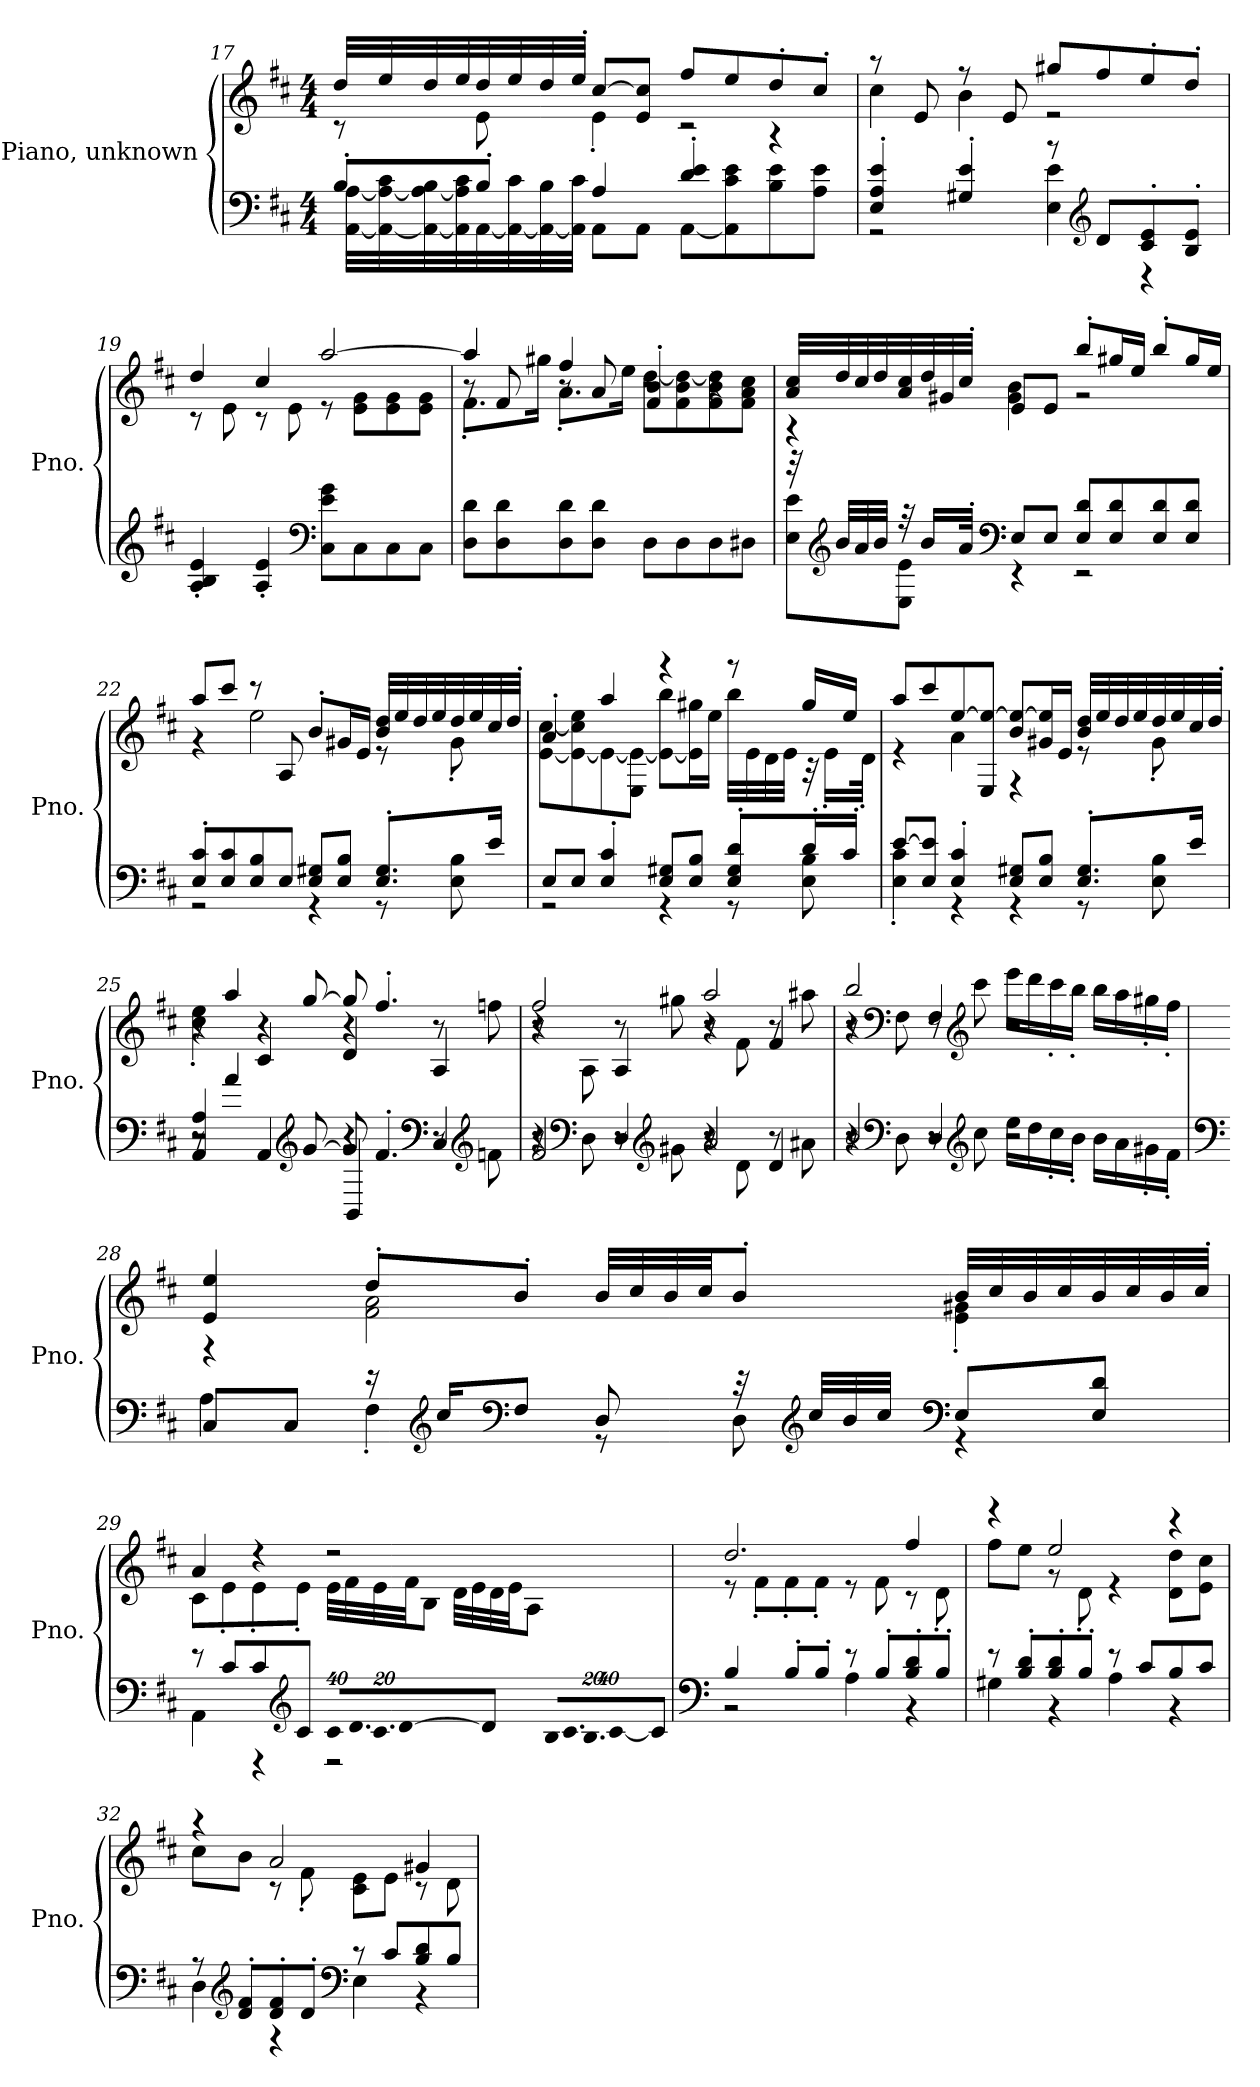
**kern	**kern
*part1	*part1
*staff2	*staff1
*I"Piano, unknown	*
*I'Pno.	*
*clefF4	*clefG2
*k[f#c#]	*k[f#c#]
*M4/4	*M4/4
=17	=17
*^	*^
8B'/L	[32AA\ [32A\LLL	32dd/LLL	8r
.	32AA\_ 32A\_ 32c#\	32ee/	.
.	32AA\_ 32A\_ 32B\	32dd/	.
.	32AA\] 32A\] 32c#\	32ee/	.
8B'/J	[32AA\	32dd/	8e\
.	32AA\_ 32c#\	32ee/	.
.	32AA\_ 32B\	32dd/	.
.	32AA\] 32c#\JJJ	32ee'/JJJ	.
4A/	8AA\L	[8cc#/L	4e'\
.	8AA\J	8e/ 8cc#/]J	.
4d/' 4e/'	[8AA\L	8ff#/L	2r
.	8AA\] 8c#\ 8e\	8ee/	.
4r	8B\ 8e\	8dd'/	.
.	8A\ 8e\J	8cc#'/J	.
!!LO:PB:g=z	!!
=18	=18	=18	=18
4E/' 4A/' 4e/'	2r	8r	4cc#\
.	.	8e/	.
4G#X/' 4e/'	.	8r	4b\
.	.	8e/	.
8r	4E\ 4e\	8gg#X/L	2r
*clefG2	*	*	*
8d/L	.	8ff#/	.
8c#/' 8e/'	4r	8ee'/	.
8B/' 8e/'J	.	8dd'/J	.
*v	*v	*	*
=19	=19	=19
4A/' 4B/' 4e/'	4dd/	8r
.	.	8e\
4A/' 4e/'	4cc#/	8r
.	.	8e\
*clefF4	*	*
8C#\ 8e\ 8g\L	[2aa/	8r
8C#\	.	8e\ 8g\L
8C#\	.	8e\ 8g\
8C#\J	.	8e\ 8g\J
=20	=20	=20
*	*	*^
8D\ 8d\L	4aa/]	8.f#'\L	8r
8D\ 8d\	.	.	8f#/
.	.	16gg#X\Jk	.
8D\ 8d\	4ff#/	8.a'\L	8r
8D\ 8d\J	.	.	8a/
.	.	16ee\Jk	.
8D\L	2r	[8dd\L	4f#/' 4b/'
8D\	.	8f#\ 8b\ 8dd\_	.
8D\	.	8f#\ 8b\ 8dd\]	4r
8D#X\J	.	8f#\ 8a\ 8cc#\J	.
*	*	*v	*v
!!LO:LB:g=z
=21	=21	=21
*^	*	*
32r	8E\ 8e\L	32a/ 32cc#/LLL	4r
*clefG2	*	*	*
32b/LLL	.	32dd/	.
32a/	.	32cc#/	.
32b/JJJ	.	32dd/	.
32r	8E\ 8e\J	32a/ 32cc#/	.
16b/LL	.	32dd/	.
.	.	32g#X/	.
32a'/JJk	.	32cc#'/JJJ	.
*clefF4	*	*	*
8E/L	4r	8e/L	4g#\ 4b\
8E/J	.	8e/J	.
8E/ 8d/L	2r	8bb'/L	2r
8E/ 8d/	.	16gg#X/L	.
.	.	16ee/JJ	.
8E/ 8d/	.	8bb'/L	.
8E/ 8d/J	.	16gg#/L	.
.	.	16ee/JJ	.
=22	=22	=22	=22
8E/' 8c#/'L	2r	8aa/L	4r
8E/ 8c#/	.	8ccc#/J	.
8E/ 8B/	.	8r	2ee\
8E/J	.	8A/	.
8E/ 8G#X/L	4r	8b'/L	.
8E/ 8B/J	.	16g#X/L	.
.	.	16e/JJ	.
8.E/' 8.G#/'L	8r	32b/ 32dd/LLL	8r
.	.	32ee/	.
.	.	32dd/	.
.	.	32ee/	.
.	8E\ 8B\	32dd/	8g#'\
.	.	32ee/	.
16e/Jk	.	32cc#/	.
.	.	32dd'/JJJ	.
!!LO:LB:g=z	!!
=23	=23	=23	=23
8E/L	2r	4a'/	[8e\ [8cc#\L
8E/J	.	.	8e\_ 8cc#\] 8ee\
4E/' 4c#/'	.	4aa/	8e\_
.	.	.	8E\ 8e\_J
8E/ 8G#X/L	4r	4r	8e\_ 8bb\L
8E/ 8B/J	.	.	16e\] 16gg#X\L
.	.	.	16ee\JJ
8E/' 8G#/' 8d/'L	8r	8r	32bb\LLL
.	.	.	32e\
.	.	.	32d\
.	.	.	32e\JJJ
16d'/L	8E\ 8B\	16gg#/LL	32r
.	.	.	16e'\LL
16c#'/JJ	.	16ee/JJ	.
.	.	.	32d'\JJk
=24	=24	=24	=24
[8e/L	4E\' 4c#\'	8aa/L	4r
8E/ 8e/]J	.	8ccc#/	.
4E/' 4c#/'	4r	[8ee/	4a\
.	.	8E/ 8ee/_J	.
8E/ 8G#X/L	4r	8b/ 8ee/_L	4r
8E/ 8B/J	.	16g#X/ 16ee/]L	.
.	.	16e/JJ	.
8.E/' 8.G#/'L	8r	32b/ 32dd/LLL	8r
.	.	32ee/	.
.	.	32dd/	.
.	.	32ee/	.
.	8E\ 8B\	32dd/	8g#'\
.	.	32ee/	.
16e/Jk	.	32cc#/	.
.	.	32dd'/JJJ	.
!!LO:LB:g=z
=25	=25	=25	=25
*	*^	*	*^
8r	2r	4AA/ 4A/	8r	4cc#\' 4ee\'	4r
4a/	.	.	4aa/	.	.
.	.	4AA/	.	4r	4c#/
*clefG2	*	*	*	*	*
[8g/	.	.	[8gg/	.	.
8g/]	4r	4BB/	8gg/]	4r	4d/
4.f#'/	.	.	4.ff#'/	.	.
*clefF4	*	*	*	*	*
.	8r	4C#/	.	8r	4A/
*clefG2	*	*	*	*	*
.	8fn\	.	.	8ffn\	.
=26	=26	=26	=26	=26	=26
2f#/	8r	4r	2ff#/	8r	4r
*clefF4	*	*	*	*	*
.	8D\	.	.	8A\	.
.	8r	4D/	.	8r	4A/
*clefG2	*	*	*	*	*
.	8g#X\	.	.	8gg#X\	.
2a/	8r	4r	2aa/	8r	4r
.	8d\	.	.	8f#\	.
.	8r	4d/	.	8r	4f#/
.	8a#X\	.	.	8aa#X\	.
!!LO:LB:g=z	!!	!!
=27	=27	=27	=27	=27	=27
2b/	8r	4r	2bb/	8r	4r
*clefF4	*	*	*clefF4	*	*
.	8D\	.	.	8F#\	.
.	8r	4D/	.	8r	4F#/
*clefG2	*	*	*clefG2	*	*
.	8cc#\	.	.	8ccc#\	.
2r	16ee\LL	2r	2r	16eee\LL	2r
.	16dd\	.	.	16ddd\	.
.	16cc#'\	.	.	16ccc#'\	.
.	16b'\JJ	.	.	16bb'\JJ	.
.	16b\LL	.	.	16bb\LL	.
.	16a\	.	.	16aa\	.
.	16g#X'\	.	.	16gg#X'\	.
.	16f#'\JJ	.	.	16ff#'\JJ	.
*v	*v	*v	*	*	*
*	*v	*v	*v
!!LO:LB:g=z
=28	=28
*clefF4	*
*^	*^
8C#/L	4A\	4e/ 4ee/	4r
8C#/J	.	.	.
16r	4F#'\	8dd'/L	2f#\ 2a\
*clefG2	*	*	*
16cc#/KL	.	.	.
*clefF4	*	*	*
8F#/J	.	8b'/J	.
8D/	8r	32b/LLL	.
.	.	32cc#/	.
.	.	32b/	.
.	.	32cc#/JJ	.
32r	8D\	8b'/J	.
*clefG2	*	*	*
32cc#/LLL	.	.	.
32b/	.	.	.
32cc#/JJJ	.	.	.
*clefF4	*	*	*
8E/L	4r	32b/LLL	4e\' 4g#X\'
.	.	32cc#/	.
.	.	32b/	.
.	.	32cc#/	.
8E/ 8d/J	.	32b/	.
.	.	32cc#/	.
.	.	32b/	.
.	.	32cc#'/JJJ	.
!!LO:PB:g=z	!!
=29	=29	=29	=29
8r	4AA\	4a/	8c#\L
8c#/L	.	.	8e'\
8c#/	4r	4r	8e'\
*clefG2	*	*	*
8c#/J	.	.	8e'\J
*Xbrackettup	*	*	*
!LO:N:vis=32	!	!	!
640%23c#/LLL	2r	2r	32e\LLL
.	.	.	32f#\
!LO:N:vis=64.	!	!	!
640%17d/L	.	.	.
!LO:N:vis=64.	!	!	!
640%17c#/J	.	.	32e\
!LO:N:vis=32	!	!	!
[640%23d/JJ	.	.	.
.	.	.	32f#\JJ
8d/J]	.	.	8B\J
!LO:N:vis=32	!	!	!
640%23B/LLL	.	.	32d\LLL
.	.	.	32e\
!LO:N:vis=64.	!	!	!
640%17c#/L	.	.	.
!LO:N:vis=64.	!	!	!
640%17B/J	.	.	32d\
!LO:N:vis=32	!	!	!
[640%23c#/JJ	.	.	.
.	.	.	32e\JJ
8c#/J]	.	.	8A\J
=30	=30	=30	=30
*clefF4	*	*	*
4B/	2r	2.dd/	8r
.	.	.	8f#'\L
8B'/L	.	.	8f#'\
8B'/J	.	.	8f#'\J
8r	4A\	.	8r
8B'/L	.	.	8f#\
8B/' 8d/'	4r	4ff#/	8r
8B'/J	.	.	8d'\
=31	=31	=31	=31
8r	4G#X\	4r	8ff#\L
8B/' 8d/'L	.	.	8ee\J
8B/' 8d/'	4r	2ee/	8r
8B'/J	.	.	8d'\
8r	4A\	.	4r
8c#/L	.	.	.
8B/	4r	4r	8d\ 8dd\L
8c#/J	.	.	8e\ 8cc#\J
!!LO:LB:g=z	!!
=32	=32	=32	=32
8r	4D\	4r	8cc#\L
*clefG2	*	*	*
8d/' 8f#/'L	.	.	8b\J
8d/' 8f#/'	4r	2a/	8r
8d'/J	.	.	8f#'\
*clefF4	*	*	*
8r	4E\	.	8c#\ 8e\L
8c#/L	.	.	8e\J
8B/ 8d/	4r	4g#X/	8r
8B/J	.	.	8d\
*v	*v	*	*
*	*v	*v
=	=
*-	*-
